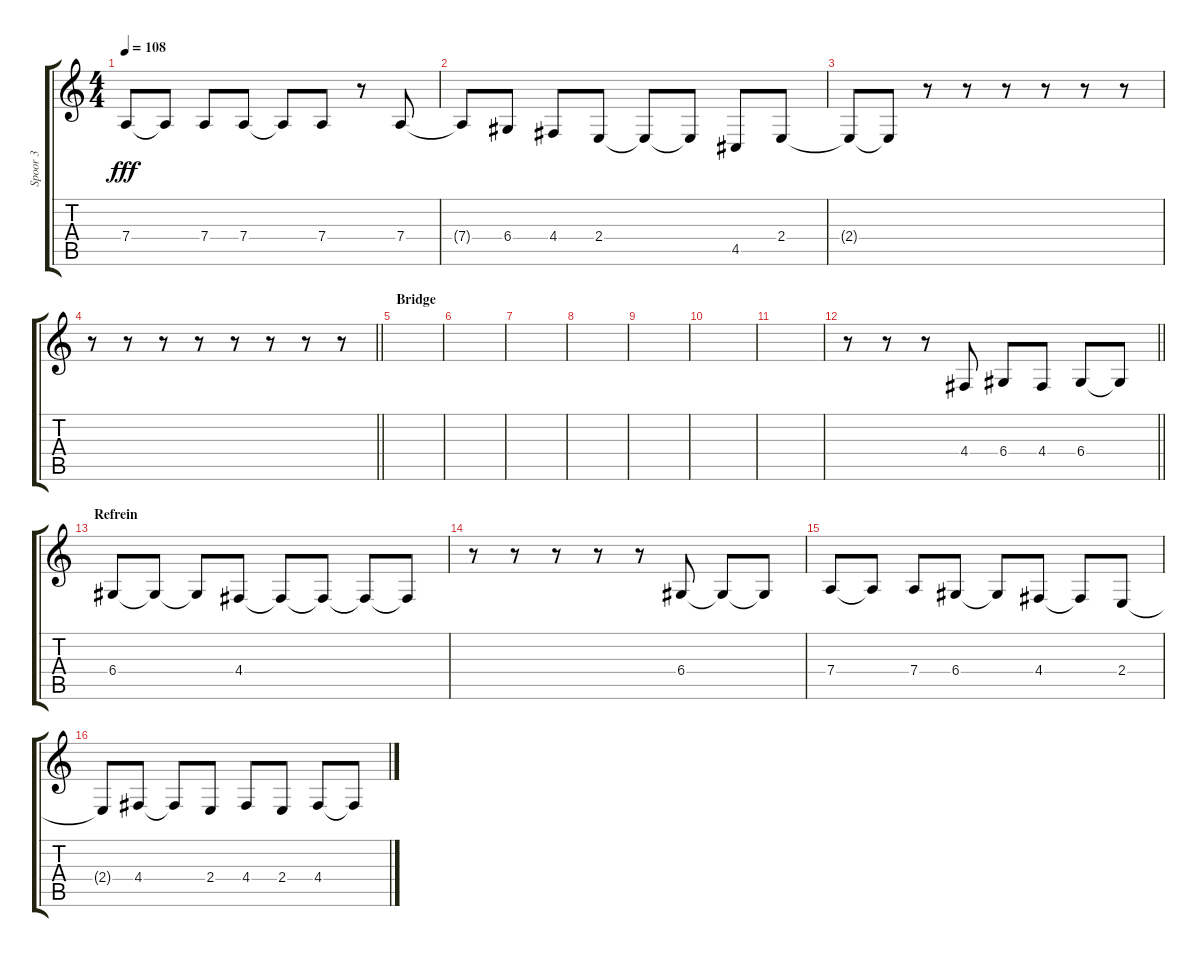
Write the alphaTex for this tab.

\track ("Spoor 3" "Spoor 3") {instrument tenorsax}
\staff {score tabs}
\tuning (E4 B3 G3 D3 A2 E2) {hide}
\ts (4 4)
\tempo 108
\clef g2
\ks c
7.4.8{dy fff} 7.4{t}.8 7.4.8 7.4.8 7.4{t}.8 7.4.8 r.8 7.4.8 |
7.4{t}.8 6.4.8 4.4.8 2.4.8 2.4{t}.8 2.4{t}.8 4.5.8 2.4.8 |
2.4{t}.8 2.4{t}.8 r.8 r.8 r.8 r.8 r.8 r.8 |
\barLineRight lightlight
r.8 r.8 r.8 r.8 r.8 r.8 r.8 r.8 |
\section ("" "Bridge")
|
|
|
|
|
|
|
\barLineRight lightlight
r.8 r.8 r.8 4.4.8 6.4.8 4.4.8 6.4.8 6.4{t}.8 |
\section ("" "Refrein")
6.4.8 6.4{t}.8 6.4{t}.8 4.4.8 4.4{t}.8 4.4{t}.8 4.4{t}.8 4.4{t}.8 |
r.8 r.8 r.8 r.8 r.8 6.4.8 6.4{t}.8 6.4{t}.8 |
7.4.8 7.4{t}.8 7.4.8 6.4.8 6.4{t}.8 4.4.8 4.4{t}.8 2.4.8 |
2.4{t}.8 4.4.8 4.4{t}.8 2.4.8 4.4.8 2.4.8 4.4.8 4.4{t}.8
